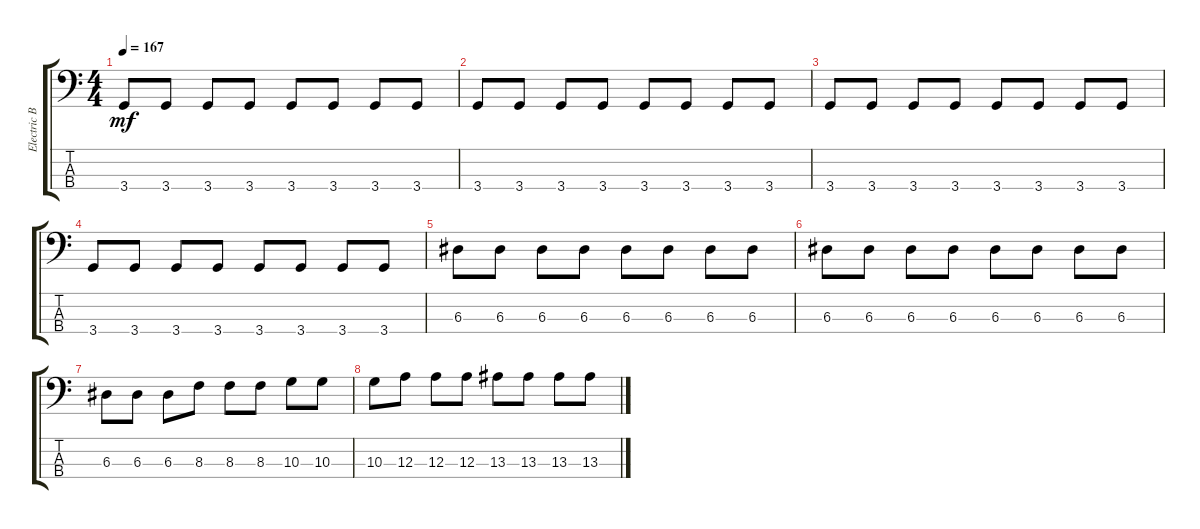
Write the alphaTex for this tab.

\track ("Electric Bass" "Electric B") {instrument electricbassfinger}
\staff {score tabs}
\tuning (G2 D2 A1 E1) {hide}
\ts (4 4)
\tempo 167
\clef f4
\ks c
3.4.8{dy mf} 3.4.8 3.4.8 3.4.8 3.4.8 3.4.8 3.4.8 3.4.8 |
3.4.8 3.4.8 3.4.8 3.4.8 3.4.8 3.4.8 3.4.8 3.4.8 |
3.4.8 3.4.8 3.4.8 3.4.8 3.4.8 3.4.8 3.4.8 3.4.8 |
3.4.8 3.4.8 3.4.8 3.4.8 3.4.8 3.4.8 3.4.8 3.4.8 |
6.3.8 6.3.8 6.3.8 6.3.8 6.3.8 6.3.8 6.3.8 6.3.8 |
6.3.8 6.3.8 6.3.8 6.3.8 6.3.8 6.3.8 6.3.8 6.3.8 |
6.3.8 6.3.8 6.3.8 8.3.8 8.3.8 8.3.8 10.3.8 10.3.8 |
10.3.8 12.3.8 12.3.8 12.3.8 13.3.8 13.3.8 13.3.8 13.3.8
